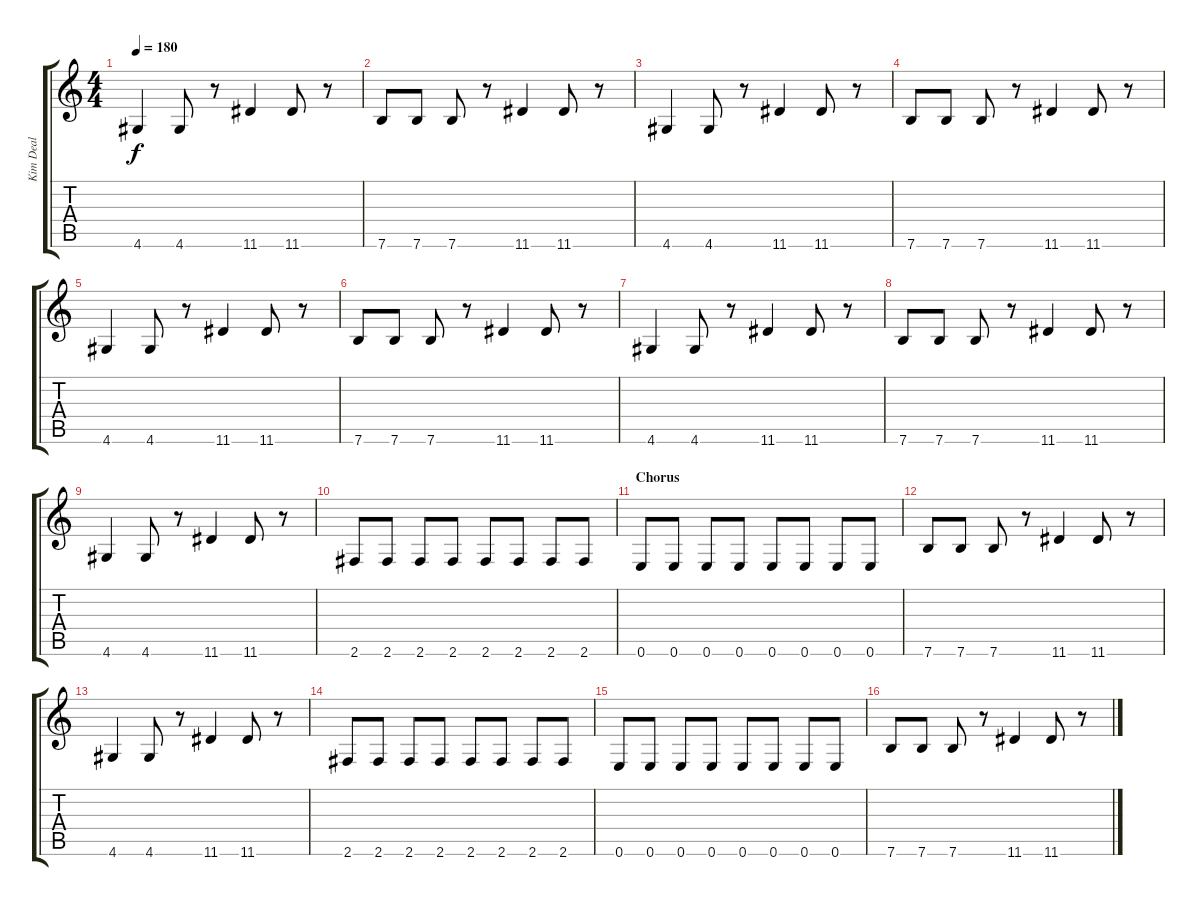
\track ("Kim Deal" "Kim Deal") {instrument electricbasspick}
\staff {score tabs}
\tuning (E4 B3 G3 D3 A2 E2) {hide}
\ts (4 4)
\tempo 180
\clef g2
\ks c
4.6.4{dy f} 4.6.8 r.8 11.6.4 11.6.8 r.8 |
7.6.8 7.6.8 7.6.8 r.8 11.6.4 11.6.8 r.8 |
4.6.4 4.6.8 r.8 11.6.4 11.6.8 r.8 |
7.6.8 7.6.8 7.6.8 r.8 11.6.4 11.6.8 r.8 |
4.6.4 4.6.8 r.8 11.6.4 11.6.8 r.8 |
7.6.8 7.6.8 7.6.8 r.8 11.6.4 11.6.8 r.8 |
4.6.4 4.6.8 r.8 11.6.4 11.6.8 r.8 |
7.6.8 7.6.8 7.6.8 r.8 11.6.4 11.6.8 r.8 |
4.6.4 4.6.8 r.8 11.6.4 11.6.8 r.8 |
2.6.8 2.6.8 2.6.8 2.6.8 2.6.8 2.6.8 2.6.8 2.6.8 |
\section ("" "Chorus")
0.6.8 0.6.8 0.6.8 0.6.8 0.6.8 0.6.8 0.6.8 0.6.8 |
7.6.8 7.6.8 7.6.8 r.8 11.6.4 11.6.8 r.8 |
4.6.4 4.6.8 r.8 11.6.4 11.6.8 r.8 |
2.6.8 2.6.8 2.6.8 2.6.8 2.6.8 2.6.8 2.6.8 2.6.8 |
0.6.8 0.6.8 0.6.8 0.6.8 0.6.8 0.6.8 0.6.8 0.6.8 |
7.6.8 7.6.8 7.6.8 r.8 11.6.4 11.6.8 r.8
